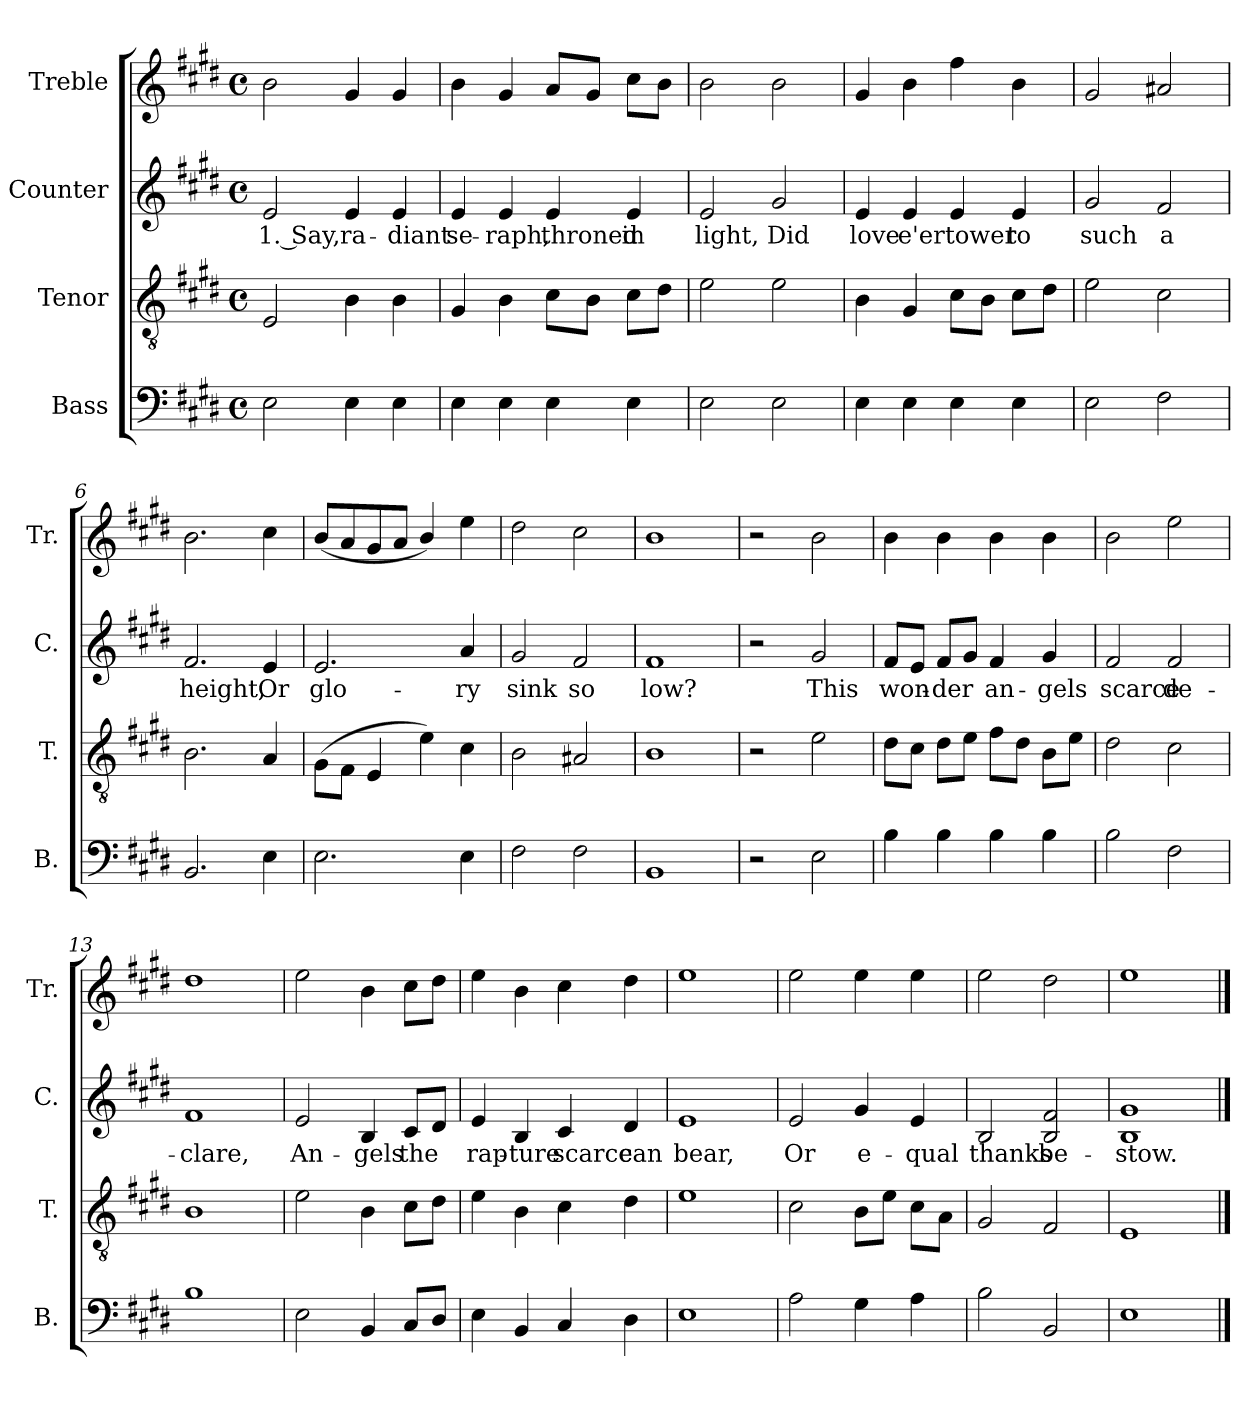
**kern	**kern	**kern	**text	**kern
*part4	*part3	*part2	*part2	*part1
*staff4	*staff3	*staff2	*staff2	*staff1
*I"Bass	*I"Tenor	*I"Counter	*	*I"Treble
*I'B.	*I'T.	*I'C.	*	*I'Tr.
*clefF4	*clefGv2	*clefG2	*	*clefG2
*k[f#c#g#d#]	*k[f#c#g#d#]	*k[f#c#g#d#]	*	*k[f#c#g#d#]
*M4/4	*M4/4	*M4/4	*	*M4/4
*met(c)	*met(c)	*met(c)	*	*met(c)
=1	=1	=1	=1	=1
2E\	2E/	2e/	1. Say,	2b\
4E\	4B\	4e/	ra-	4g#/
4E\	4B\	4e/	-diant	4g#/
=2	=2	=2	=2	=2
4E\	4G#/	4e/	se-	4b\
4E\	4B\	4e/	-raph,	4g#/
4E\	8c#\L	4e/	throned	8a/L
.	8B\J	.	.	8g#/J
4E\	8c#\L	4e/	in	8cc#\L
.	8d#\J	.	.	8b\J
=3	=3	=3	=3	=3
2E\	2e\	2e/	light,	2b\
2E\	2e\	2g#/	Did	2b\
=4	=4	=4	=4	=4
4E\	4B\	4e/	love	4g#/
4E\	4G#/	4e/	e'er	4b\
4E\	8c#\L	4e/	tower	4ff#\
.	8B\J	.	.	.
4E\	8c#\L	4e/	to	4b\
.	8d#\J	.	.	.
=5	=5	=5	=5	=5
2E\	2e\	2g#/	such	2g#/
2F#\	2c#\	2f#/	a	2a#X/
=6	=6	=6	=6	=6
2.BB/	2.B\	2.f#/	height,	2.b\
4E\	4A/	4e/	Or	4cc#\
=7	=7	=7	=7	=7
2.E\	(8G#\L	2.e/	glo-	(8b/L
.	8F#\J	.	.	8a/
.	4E/	.	.	8g#/
.	.	.	.	8a/J
.	4e\)	.	.	4b/)
4E\	4c#\	4a/	-ry	4ee\
=8	=8	=8	=8	=8
2F#\	2B\	2g#/	sink	2dd#\
2F#\	2A#X/	2f#/	so	2cc#\
=9	=9	=9	=9	=9
1BB	1B	1f#	low?	1b
=10	=10	=10	=10	=10
2r	2r	2r	.	2r
2E\	2e\	2g#/	This	2b\
=11	=11	=11	=11	=11
4B\	8d#\L	8f#/L	won-	4b\
.	8c#\J	8e/J	.	.
4B\	8d#\L	8f#/L	-der	4b\
.	8e\J	8g#/J	.	.
4B\	8f#\L	4f#/	an-	4b\
.	8d#\J	.	.	.
4B\	8B\L	4g#/	-gels	4b\
.	8e\J	.	.	.
=12	=12	=12	=12	=12
2B\	2d#\	2f#/	scarce	2b\
2F#\	2c#\	2f#/	de-	2ee\
=13	=13	=13	=13	=13
1B	1B	1f#	-clare,	1dd#
=14	=14	=14	=14	=14
2E\	2e\	2e/	An-	2ee\
4BB/	4B\	4B/	-gels	4b\
8C#/L	8c#\L	8c#/L	the	8cc#\L
8D#/J	8d#\J	8d#/J	.	8dd#\J
=15	=15	=15	=15	=15
4E\	4e\	4e/	rap-	4ee\
4BB/	4B\	4B/	-ture	4b\
4C#/	4c#\	4c#/	scarce	4cc#\
4D#\	4d#\	4d#/	can	4dd#\
=16	=16	=16	=16	=16
1E	1e	1e	bear,	1ee
=17	=17	=17	=17	=17
2A\	2c#\	2e/	Or	2ee\
4G#\	8B\L	4g#/	e-	4ee\
.	8e\J	.	.	.
4A\	8c#\L	4e/	-qual	4ee\
.	8A\J	.	.	.
=18	=18	=18	=18	=18
2B\	2G#/	2B/	thanks	2ee\
2BB/	2F#/	2B/ 2f#/	be-	2dd#\
=19	=19	=19	=19	=19
1E	1E	1B 1g#	-stow.	1ee
==	==	==	==	==
*-	*-	*-	*-	*-
